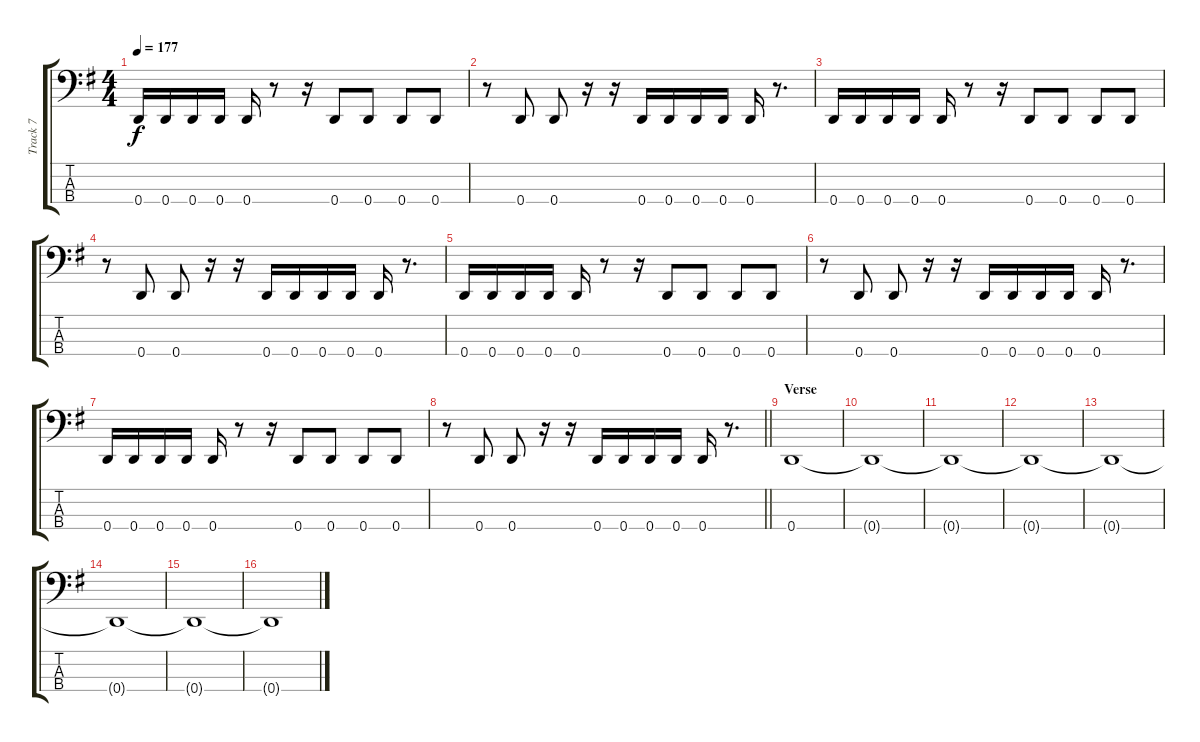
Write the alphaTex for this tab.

\track ("Track 7" "Track 7") {instrument electricbasspick}
\staff {score tabs}
\tuning (G2 D2 A1 D1) {hide}
\ts (4 4)
\tempo 177
\clef f4
\ks g
0.4.16{dy f} 0.4.16 0.4.16 0.4.16 0.4.16 r.8 r.16 0.4.8 0.4.8 0.4.8 0.4.8 |
r.8 0.4.8 0.4.8 r.16 r.16 0.4.16 0.4.16 0.4.16 0.4.16 0.4.16 r.8{d} |
0.4.16 0.4.16 0.4.16 0.4.16 0.4.16 r.8 r.16 0.4.8 0.4.8 0.4.8 0.4.8 |
r.8 0.4.8 0.4.8 r.16 r.16 0.4.16 0.4.16 0.4.16 0.4.16 0.4.16 r.8{d} |
0.4.16 0.4.16 0.4.16 0.4.16 0.4.16 r.8 r.16 0.4.8 0.4.8 0.4.8 0.4.8 |
r.8 0.4.8 0.4.8 r.16 r.16 0.4.16 0.4.16 0.4.16 0.4.16 0.4.16 r.8{d} |
0.4.16 0.4.16 0.4.16 0.4.16 0.4.16 r.8 r.16 0.4.8 0.4.8 0.4.8 0.4.8 |
\barLineRight lightlight
r.8 0.4.8 0.4.8 r.16 r.16 0.4.16 0.4.16 0.4.16 0.4.16 0.4.16 r.8{d} |
\section ("" "Verse")
0.4.1 |
0.4{t}.1 |
0.4{t}.1 |
0.4{t}.1 |
0.4{t}.1 |
0.4{t}.1 |
0.4{t}.1 |
0.4{t}.1
